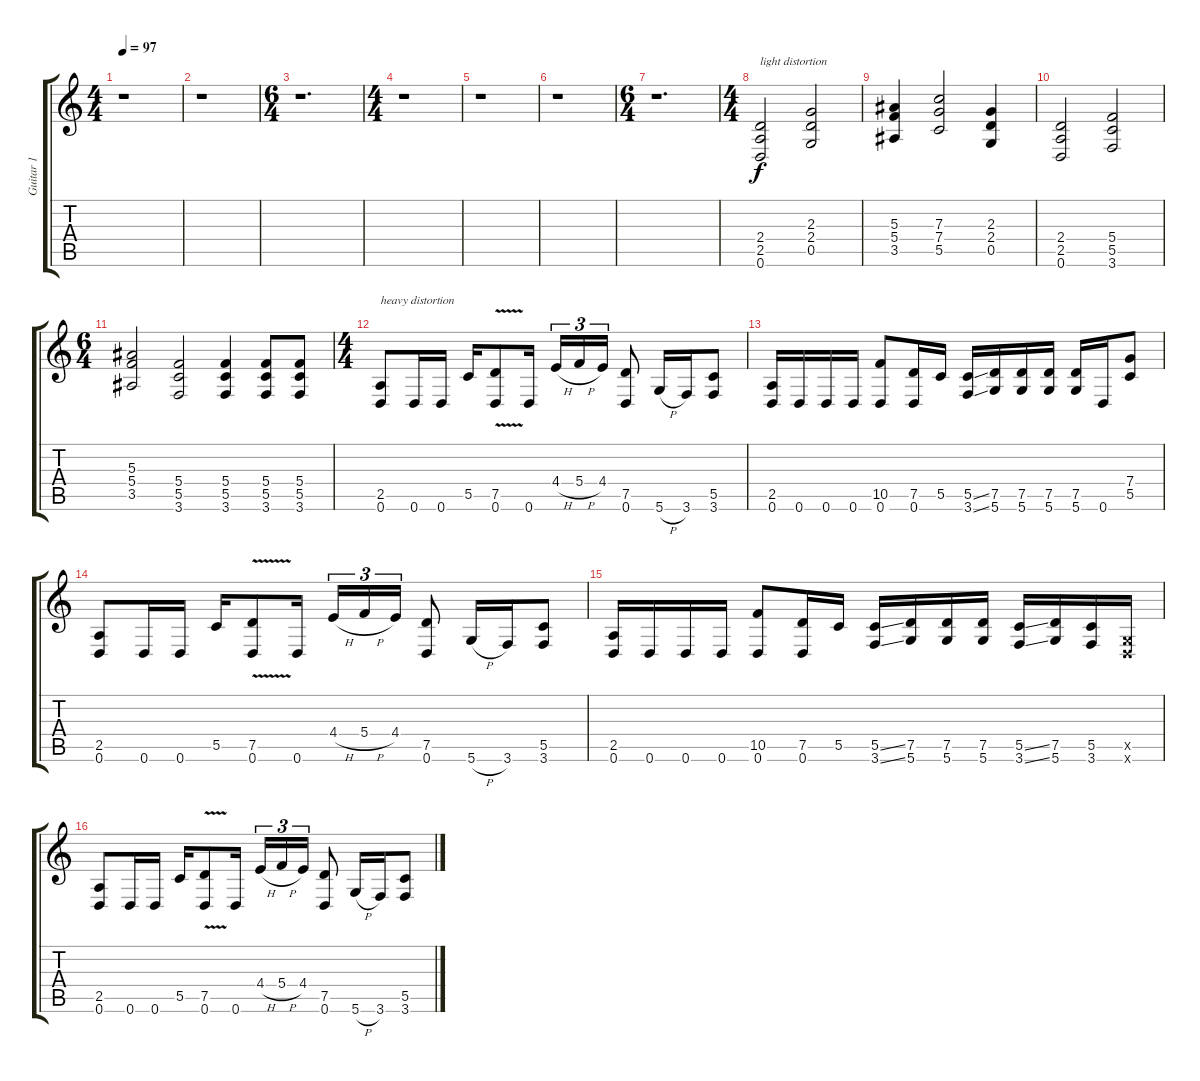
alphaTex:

\track ("Guitar 1" "Guitar 1") {instrument overdrivenguitar}
\staff {score tabs}
\tuning (D4 A3 F3 C3 G2 D2) {hide}
\ts (4 4)
\tempo 97
\clef g2
\ks c
r.1{dy f} |
r.1 |
\ts (6 4)
r.1{d} |
\ts (4 4)
r.1 |
r.1 |
r.1 |
\ts (6 4)
r.1{d} |
\ts (4 4)
(2.4 2.5 0.6).2{txt "light distortion" volume 9} (2.3 2.4 0.5).2 |
(5.3 5.4 3.5).4 (7.3 7.4 5.5).2 (2.3 2.4 0.5).4 |
(2.4 2.5 0.6).2 (5.4 5.5 3.6).2 |
\ts (6 4)
(5.3 5.4 3.5).2 (5.4 5.5 3.6).2{volume 14} (5.4 5.5 3.6).4 (5.4 5.5 3.6).8 (5.4 5.5 3.6).8{volume 15 instrument distortionguitar} |
\ts (4 4)
(2.5 0.6).8{txt "heavy distortion"} 0.6.16 0.6.16 5.5.16 (7.5{v} 0.6{v}).8 0.6.16 4.4{h}.16{tu (3 2)} 5.4{h}.16{tu (3 2)} 4.4.16{tu (3 2)} (7.5 0.6).8 5.6{h}.16 3.6.16 (5.5 3.6).8 |
(2.5 0.6).16 0.6.16 0.6.16 0.6.16 (10.5 0.6).8 (7.5 0.6).16 5.5.16 (5.5{ss} 3.6{ss}).16 (7.5 5.6).16 (7.5 5.6).16 (7.5 5.6).16 (7.5 5.6).16 0.6.16 (7.4 5.5).8 |
(2.5 0.6).8 0.6.16 0.6.16 5.5.16 (7.5{v} 0.6{v}).8 0.6.16 4.4{h}.16{tu (3 2)} 5.4{h}.16{tu (3 2)} 4.4.16{tu (3 2)} (7.5 0.6).8 5.6{h}.16 3.6.16 (5.5 3.6).8 |
(2.5 0.6).16 0.6.16 0.6.16 0.6.16 (10.5 0.6).8 (7.5 0.6).16 5.5.16 (5.5{ss} 3.6{ss}).16 (7.5 5.6).16 (7.5 5.6).16 (7.5 5.6).16 (5.5{ss} 3.6{ss}).16 (7.5 5.6).16 (5.5 3.6).16 (0.5{x} 0.6{x}).16 |
(2.5 0.6).8 0.6.16 0.6.16 5.5.16 (7.5{v} 0.6{v}).8 0.6.16 4.4{h}.16{tu (3 2)} 5.4{h}.16{tu (3 2)} 4.4.16{tu (3 2)} (7.5 0.6).8 5.6{h}.16 3.6.16 (5.5 3.6).8
